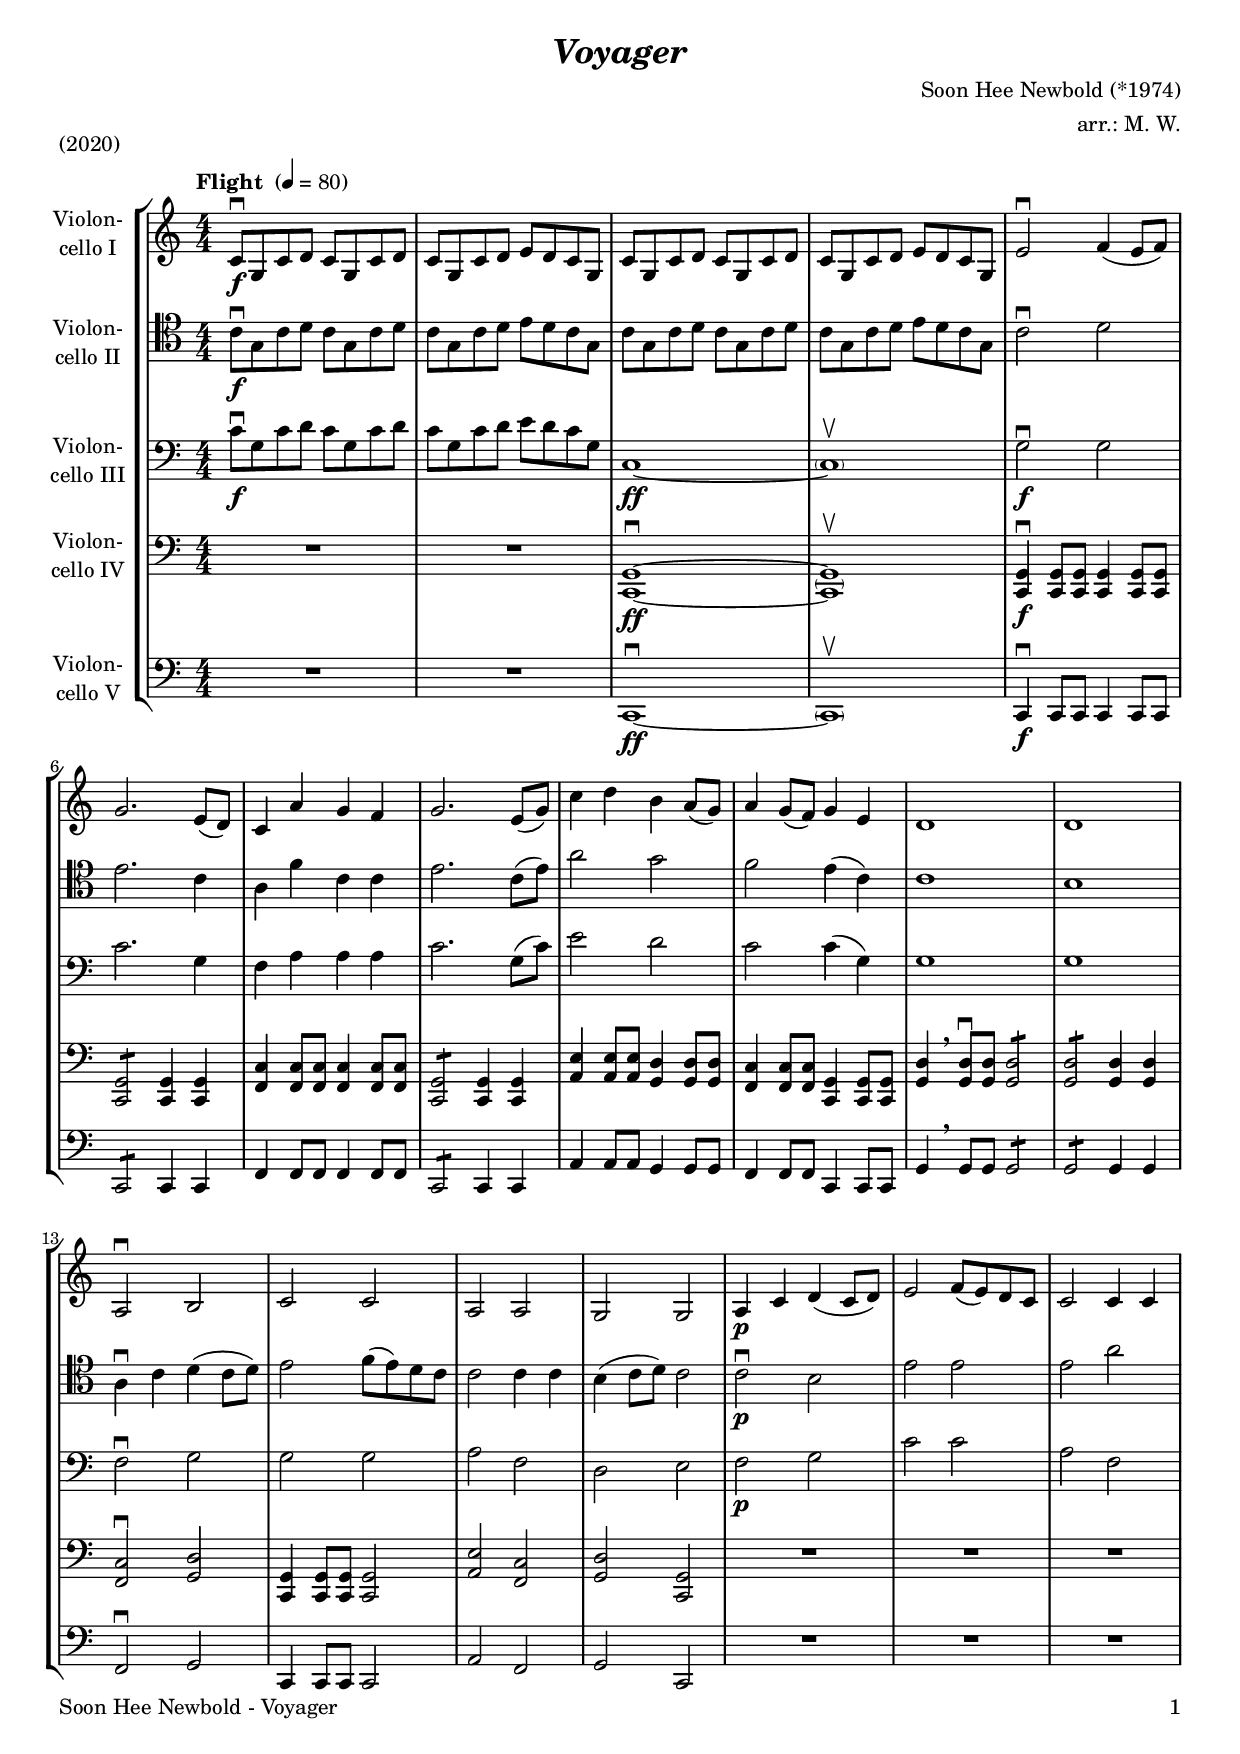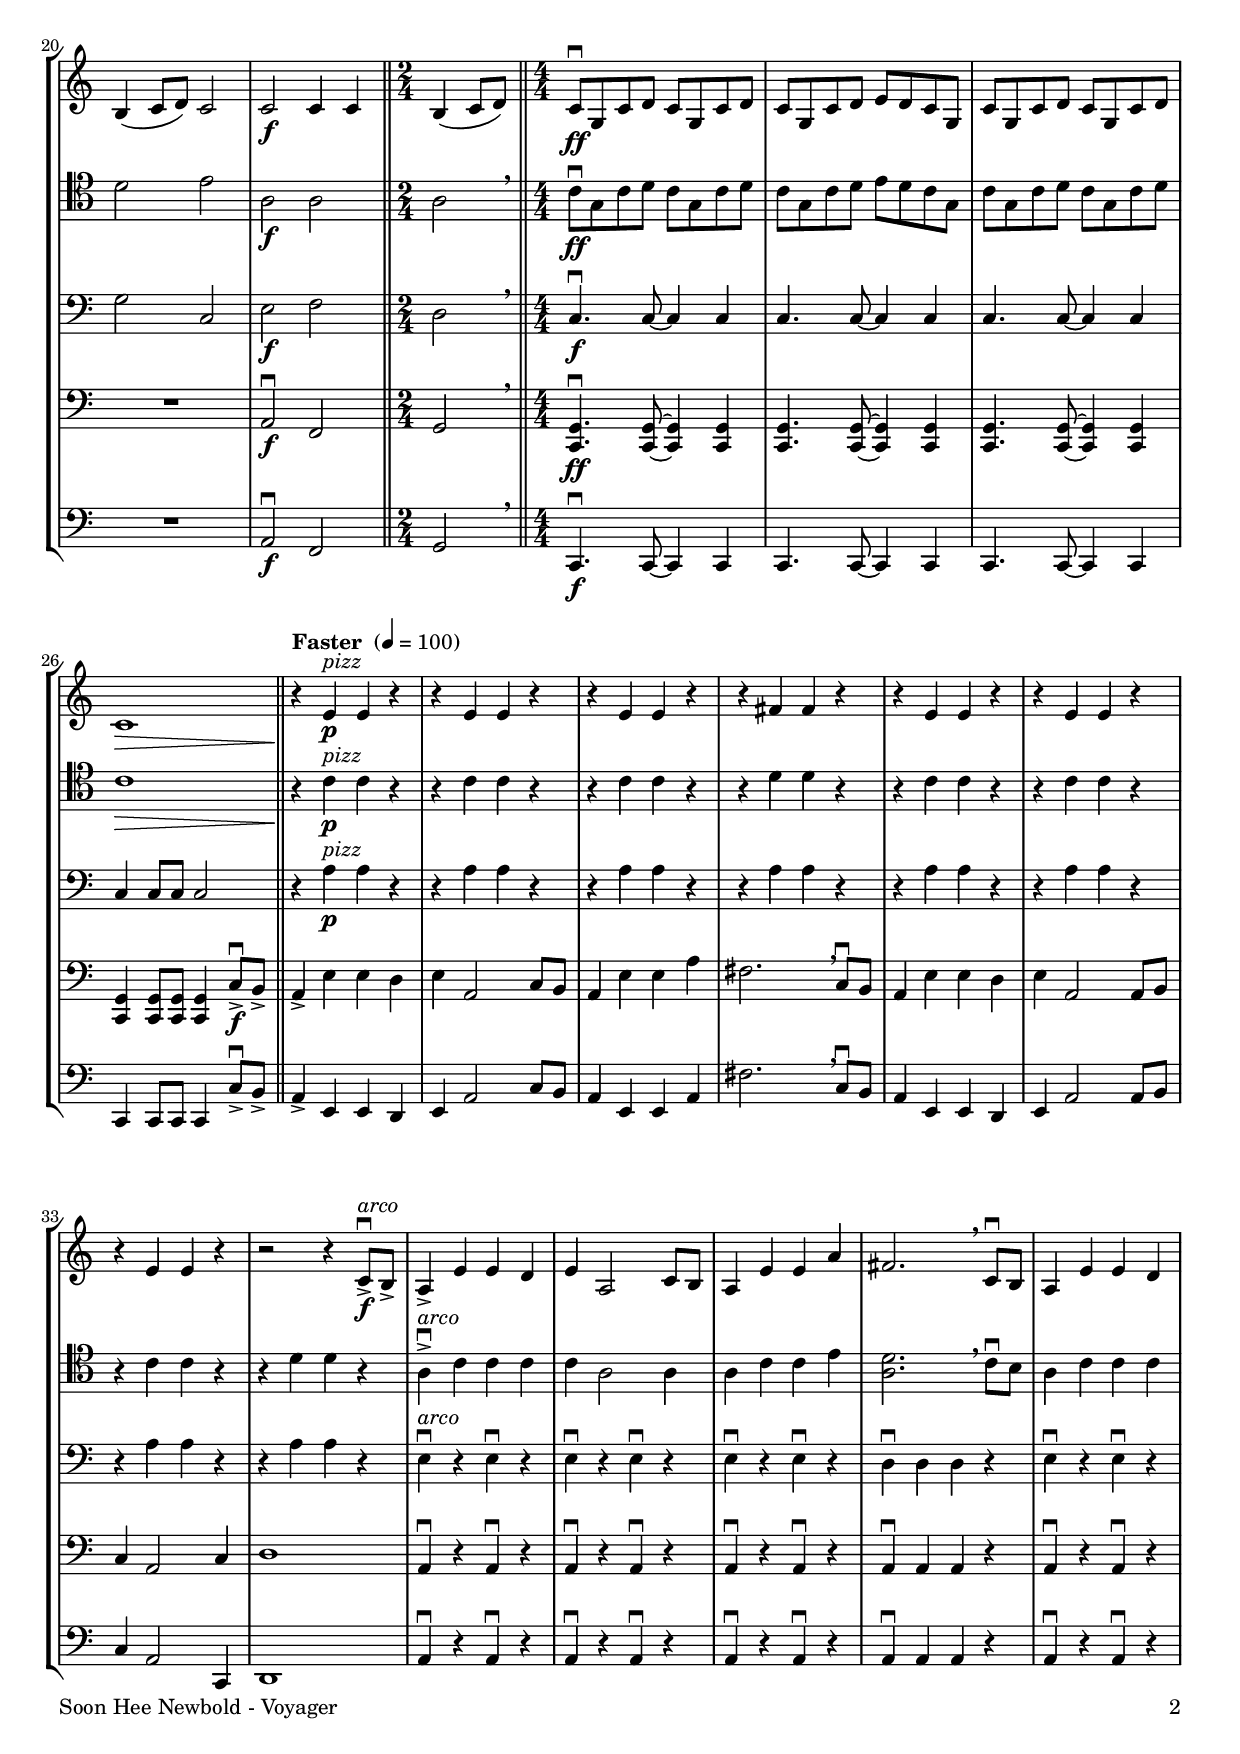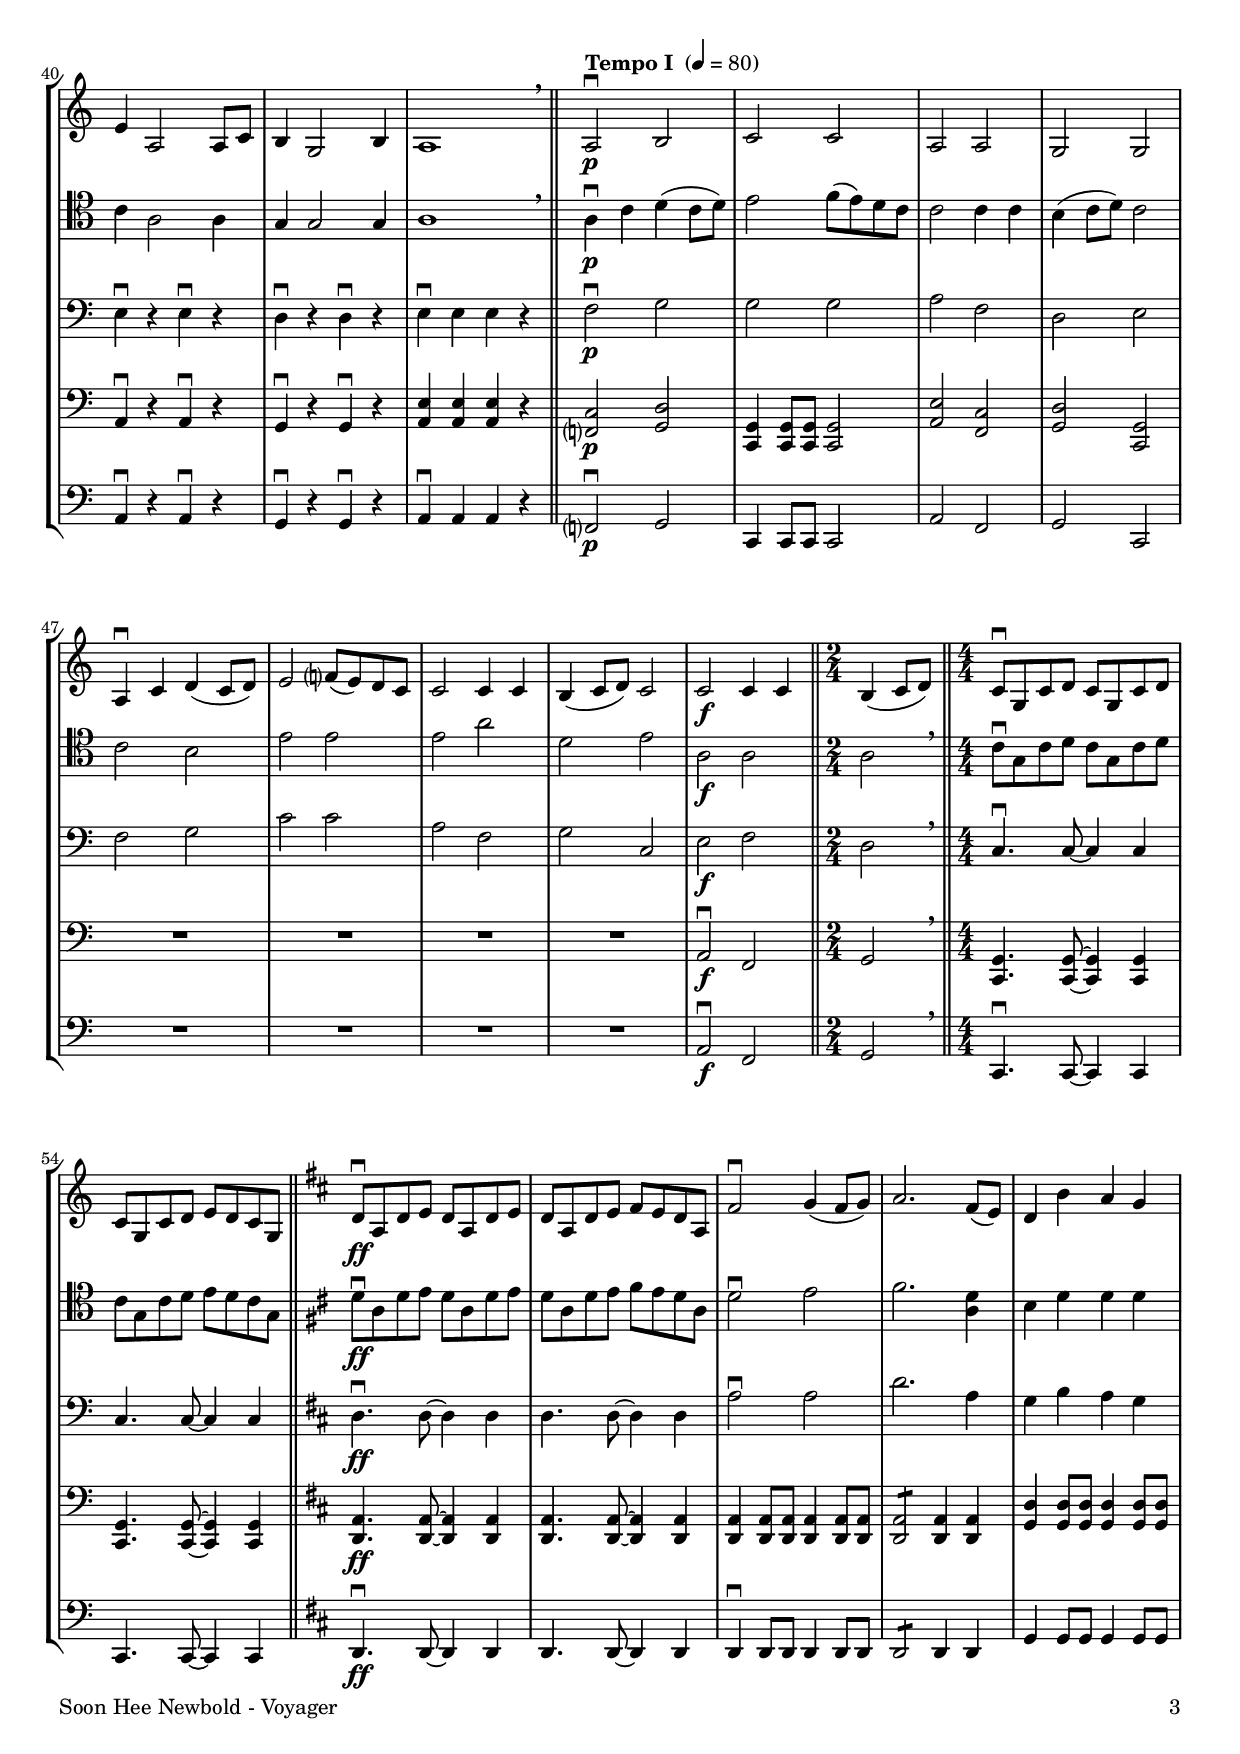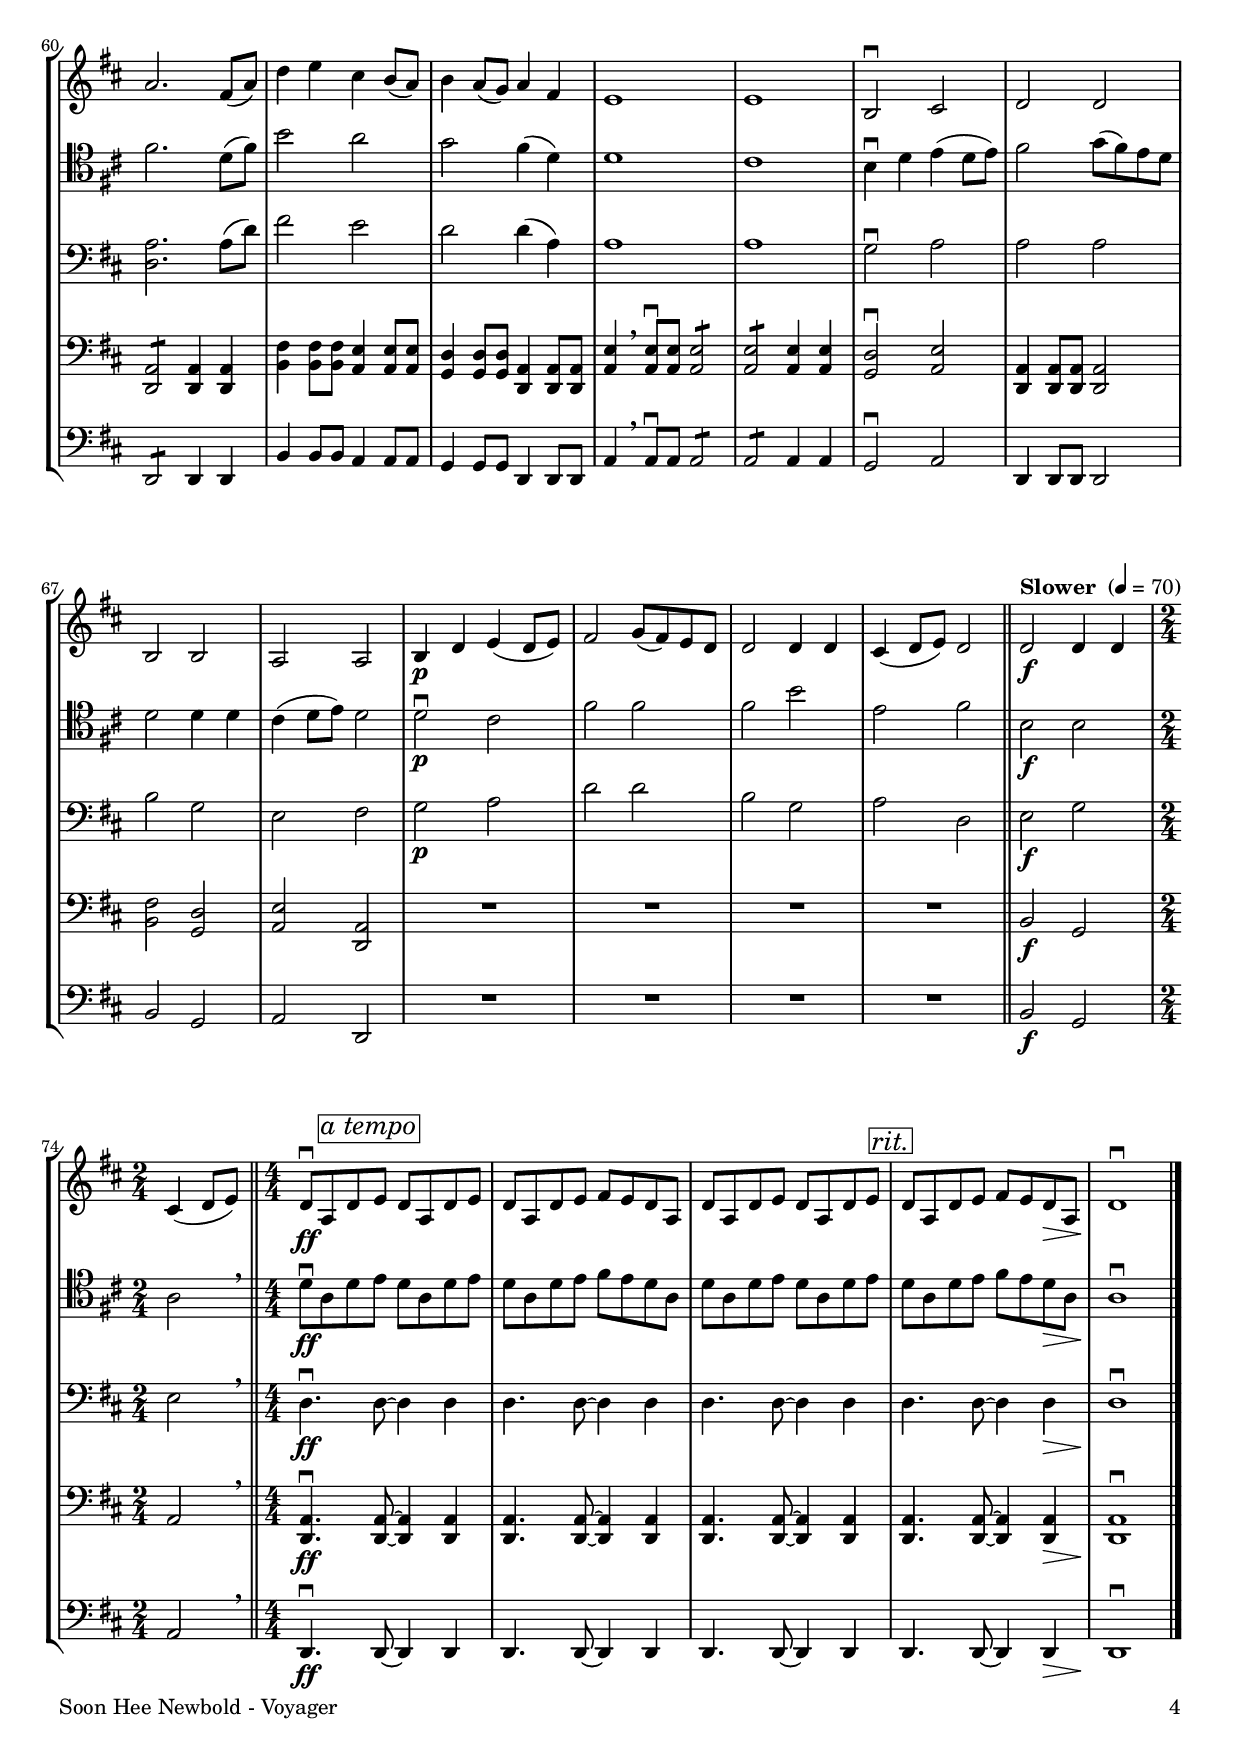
\version "2.20.2"
\include "deutsch.ly"

#(set-global-staff-size 18.5)

\header {
  title     = \markup \bold \italic "Voyager"
  composer  = "Soon Hee Newbold (*1974)"
  arranger  = "arr.: M. W."
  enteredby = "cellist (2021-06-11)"
  piece     = "(2020)"
}

voiceconsts = {
  \key c \major
  \time 4/4
  \clef "bass"
  \numericTimeSignature
  \compressEmptyMeasures
  % Set default beaming for all staves
%  \set Timing.beamExceptions = #'()
%  \set Timing.baseMoment     = #(ly:make-moment 1 4)
%  \set Timing.beatStructure  = #'(1 1 1)
  \tempo "Flight " 4=80
}

micl = "clarinet"
mifl = "flute"
miob = "oboe"
mifh = "french horn"
misx = "tenor sax"
mist = "string ensemble 1"
mivl = "violin"
miba = "cello"

arco = \markup \italic "arco"
atem = \mark \markup \box \italic "a tempo"
fast = { \bar "||" \tempo "Faster "  4=100 }
slow = { \bar "||" \tempo "Slower "  4=70 }
tepr = { \bar "||" \tempo "Tempo I " 4=80 }
pizz = \markup \italic "pizz"
rit  = \mark \markup \box \italic "rit."

va = \relative c' {
  \voiceconsts
  \clef "treble"

  c8\downbow\f g c d c g c d
  c g c d e d c g
  c g c d c g c d
  c g c d e d c g
  e'2\downbow f4( e8 f)

  g2. e8( d)
  c4 a' g f
  g2. e8( g)
  c4 d h a8( g)
  a4 g8( f) g4 e
  d1
  d

  a2\downbow h
  c c
  a a
  g g
  a4\p c d( c8 d)
  e2 f8( e) d c
  c2 c4 c

  h( c8 d) c2
  c\f c4 c \bar "||" \time 2/4
  h( c8 d) \bar "||" \time 4/4
  c\downbow\ff g c d c g c d
  c g c d e d c g
  c g c d c g c d
  c1\> \fast

  r4\! e^\pizz\p e r
  r e e r
  r e e r
  r fis fis r
  r e e r
  r e e r
  r e e r

  r2 r4 c8->^\arco\downbow\f h->
  a4-> e' e d
  e a,2 c8 h
  a4 e' e a
  fis2. \breathe c8\downbow h
  a4 e' e d
  e a,2 a8 c

  h4 g2 h4
  a1 \breathe \tepr
  a2\downbow\p h
  c c
  a a
  g g
  a4\downbow c d( c8 d)

  e2 f?8( e) d c
  c2 c4 c
  h( c8 d) c2
  c\f c4 c \bar "||" \time 2/4
  h( c8 d) \bar "||" \time 4/4
  c\downbow g c d c g c d
  c g c d e d c g \bar "||" \key d \major

  d'\downbow\ff a d e d a d e
  d a d e fis e d a
  fis'2\downbow g4( fis8 g)
  a2. fis8( e)
  d4 h' a g
  a2. fis8( a)

  d4 e cis h8( a)
  h4 a8( g) a4 fis
  e1
  e
  h2\downbow cis
  d d
  h h
  a a

  h4\p d e( d8 e)
  fis2 g8( fis) e d
  d2 d4 d
  cis( d8 e) d2 \slow
  d\f d4 d \time 2/4
  cis( d8 e) \bar "||" \time 4/4

  d8\downbow\ff a d \atem e d a d e
  d a d e fis e d a
  d a d e d a d e \rit
  d a d e fis e d\> a
  d1\downbow\! \bar "|."
}

vb = \relative c' {
  \voiceconsts
  \clef "tenor"
  
  c8\downbow\f g c d c g c d
  c g c d e d c g
  c g c d c g c d
  c g c d e d c g
  c2\downbow d

  e2. c4
  a f' c c
  e2. c8( e)
  a2 g
  f e4( c)
  c1
  h

  a4\downbow c d( c8 d)
  e2 f8( e) d c
  c2 c4 c
  h( c8 d) c2
  c\downbow\p h
  e e
  e a

  d, e
  a,\f a \bar "||" \time 2/4
  a \breathe \bar "||" \time 4/4
  c8\downbow\ff g c d c g c d
  c g c d e d c g
  c g c d c g c d
  c1\> \fast

  r4\! c^\pizz\p c r
  r c c r
  r c c r
  r d d r
  r c c r
  r c c r
  r c c r

  r d d r
  a->^\arco\downbow c c c
  c a2 a4
  a c c e
  <a, d>2. \breathe c8\downbow h
  a4 c c c
  c a2 a4

  g g2 g4
  a1 \breathe \tepr
  a4\downbow\p c d( c8 d)
  e2 f8( e) d c
  c2 c4 c
  h( c8 d) c2
  c h

  e e
  e a
  d, e
  a,\f a \bar "||" \time 2/4
  a \breathe \bar "||" \time 4/4
  c8\downbow g c d c g c d
  c g c d e d c g \bar "||" \key d \major

  d'\downbow\ff a d e d a d e
  d a d e fis e d a
  d2\downbow e
  fis2. <a, d>4
  h d d d
  fis2. d8( fis)

  h2 a
  g fis4( d)
  d1
  cis
  h4\downbow d e( d8 e)
  fis2 g8( fis) e d
  d2 d4 d
  cis( d8 e) d2

  d\downbow\p cis
  fis fis
  fis h
  e, fis \slow
  h,\f h \time 2/4
  a \breathe \bar "||" \time 4/4
  
  d8\downbow\ff a d \atem e d a d e
  d a d e fis e d a
  d a d e d a d e \rit
  d a d e fis e d\> a
  a1\downbow\! \bar "|."
}

vc = \relative c' {
  \voiceconsts

  c8\downbow\f g c d c g c d
  c g c d e d c g
  c,1~\ff
  \parenthesize c\upbow
  g'2\downbow\f g

  c2. g4
  f a a a
  c2. g8( c)
  e2 d
  c c4( g)
  g1
  g

  f2\downbow g
  g g
  a f
  d e
  f\p g
  c c
  a f

  g c,
  e\f f \bar "||" \time 2/4
  d \breathe \bar "||" \time 4/4
  c4.\downbow\f c8~ c4 c
  c4. c8~ c4 c
  c4. c8~ c4 c
  c c8 c c2 \fast

  r4 a'^\pizz\p a r
  r a a r
  r a a r
  r a a r
  r a a r
  r a a r
  r a a r

  r a a r
  e^\arco\downbow r e\downbow r
  e\downbow r e\downbow r
  e\downbow r e\downbow r
  d\downbow d d r
  e\downbow r e\downbow r
  e\downbow r e\downbow r

  d\downbow r d\downbow r
  e\downbow e e r \tepr
  f2\downbow\p g
  g g
  a f
  d e
  f g

  c c
  a f
  g c,
  e\f f \bar "||" \time 2/4
  d \breathe \bar "||" \time 4/4
  c4.\downbow c8~ c4 c
  c4. c8~ c4 c \bar "||" \key d \major

  d4.\downbow\ff d8~ d4 d
  d4. d8~ d4 d
  a'2\downbow a
  d2. a4
  g h a g
  <d a'>2. a'8( d)

  fis2 e
  d d4( a)
  a1
  a
  g2\downbow a
  a a
  h g
  e fis

  g\p a
  d d
  h g
  a d, \slow
  e\f g \time 2/4
  e \breathe \bar "||" \time 4/4

  d4.\downbow\ff \atem d8~ d4 d
  d4. d8~ d4 d
  d4. d8~ d4 d \rit
  d4. d8~ d4 d\>
  d1\downbow\! \bar "|."
}

vd = \relative c, {
  \voiceconsts

  R1*2
  <c g'>1~\downbow\ff
  \parenthesize <c g'>\upbow
  <c g'>4\downbow\f <c g'>8 <c g'> <c g'>4 <c g'>8 <c g'>

  \repeat tremolo 4 <c g'> <c g'>4 <c g'>
  <f c'> <f c'>8 <f c'> <f c'>4 <f c'>8 <f c'>
  \repeat tremolo 4 <c g'> <c g'>4 <c g'>
  <a' e'> <a e'>8 <a e'> <g d'>4 <g d'>8 <g d'>
  <f c'>4 <f c'>8 <f c'> <c g'>4 <c g'>8 <c g'>

  <g' d'>4 \breathe <g d'>8\downbow <g d'> \repeat tremolo 4 <g d'>
  \repeat tremolo 4 <g d'> <g d'>4 <g d'>

  <f c'>2\downbow <g d'>
  <c, g'>4 <c g'>8 <c g'> <c g'>2
  <a' e'> <f c'>
  <g d'> <c, g'>
  R1*4

  a'2\downbow\f f \bar "||" \time 2/4
  g \breathe \bar "||" \time 4/4
  <c, g'>4.\downbow\ff <c g'>8~ <c g'>4 <c g'>
  <c g'>4. <c g'>8~ <c g'>4 <c g'>
  <c g'>4. <c g'>8~ <c g'>4 <c g'>
  <c g'> <c g'>8 <c g'> <c g'>4 c'8->\downbow\f h-> \fast

  a4-> e' e d
  e a,2 c8 h
  a4 e' e a
  fis2. \breathe c8\downbow h
  a4 e' e d
  e a,2 a8 h
  c4 a2 c4

  d1
  a4\downbow r a\downbow r
  a\downbow r a\downbow r
  a\downbow r a\downbow r
  a\downbow a a r
  a\downbow r a\downbow r
  a\downbow r a\downbow r

  g\downbow r g\downbow r
  <a e'> <a e'> <a e'> r \tepr
  <f? c'>2\p <g d'>
  <c, g'>4 <c g'>8 <c g'> <c g'>2
  <a' e'> <f c'>
  <g d'> <c, g'>
  R1*4

  a'2\downbow\f f \bar "||" \time 2/4
  g \breathe \bar "||" \time 4/4
  <c, g'>4. <c g'>8~ <c g'>4 <c g'>
  <c g'>4. <c g'>8~ <c g'>4 <c g'> \bar "||" \key d \major

  <d a'>4.\ff <d a'>8~ <d a'>4 <d a'>
  <d a'>4. <d a'>8~ <d a'>4 <d a'>
  <d a'>4 <d a'>8 <d a'> <d a'>4 <d a'>8 <d a'>
  \repeat tremolo 4 <d a'> <d a'>4 <d a'>
  <g d'> <g d'>8 <g d'> <g d'>4 <g d'>8 <g d'>
  \repeat tremolo 4 <d a'> <d a'>4 <d a'>

  <h' fis'> <h fis'>8 <h fis'> <a e'>4 <a e'>8 <a e'>
  <g d'>4 <g d'>8 <g d'> <d a'>4 <d a'>8 <d a'>
  <a' e'>4 \breathe <a e'>8\downbow <a e'> \repeat tremolo 4 <a e'>
  \repeat tremolo 4 <a e'> <a e'>4 <a e'>
  <g d'>2\downbow <a e'>
  <d, a'>4 <d a'>8 <d a'> <d a'>2
  <h' fis'> <g d'>
  <a e'> <d, a'>

  R1*4 \slow
  h'2\f g \time 2/4
  a \breathe \bar "||" \time 4/4

  <d, a'>4.\downbow\ff \atem <d a'>8~ <d a'>4 <d a'>
  <d a'>4. <d a'>8~ <d a'>4 <d a'>
  <d a'>4. <d a'>8~ <d a'>4 <d a'>
  <d a'>4. <d a'>8~ <d a'>4 <d a'>\>
  <d a'>1\downbow\! \bar "|."
}

ve = \relative c, {
  \voiceconsts

  R1*2
  c1~\downbow\ff
  \parenthesize c\upbow
  c4\downbow\f c8 c c4 c8 c

  \repeat tremolo 4 c c4 c
  f f8 f f4 f8 f
  \repeat tremolo 4 c c4 c
  a' a8 a g4 g8 g
  f4 f8 f c4 c8 c
  g'4 \breathe g8 g \repeat tremolo 4 g
  \repeat tremolo 4 g g4 g

  f2\downbow g
  c,4 c8 c c2
  a' f
  g c,
  R1*4

  a'2\downbow\f f \bar "||" \time 2/4
  g \breathe \bar "||" \time 4/4
  c,4.\downbow\f c8~ c4 c
  c4. c8~ c4 c
  c4. c8~ c4 c
  c4 c8 c c4 c'8->\downbow h-> \fast

  a4-> e e d
  e a2 c8 h
  a4 e e a
  fis'2. \breathe c8\downbow h
  a4 e e d
  e a2 a8 h
  c4 a2 c,4

  d1
  a'4\downbow r a\downbow r
  a\downbow r a\downbow r
  a\downbow r a\downbow r
  a\downbow a a r
  a\downbow r a\downbow r
  a\downbow r a\downbow r

  g\downbow r g\downbow r
  a\downbow a a r \tepr
  f?2\downbow\p g
  c,4 c8 c c2
  a' f
  g c,
  R1*4

  a'2\downbow\f f \bar "||" \time 2/4
  g \breathe \bar "||" \time 4/4
  c,4.\downbow c8~ c4 c
  c4. c8~ c4 c \bar "||" \key d \major

  d4.\downbow\ff d8~ d4 d
  d4. d8~ d4 d
  d\downbow d8 d d4 d8 d
  \repeat tremolo 4 d d4 d
  g4 g8 g g4 g8 g
  \repeat tremolo 4 d d4 d

  h'4 h8 h a4 a8 a
  g4 g8 g d4 d8 d
  a'4 \breathe a8\downbow a \repeat tremolo 4 a
  \repeat tremolo 4 a a4 a
  g2\downbow a
  d,4 d8 d d2
  h' g
  a d,

  R1*4 \slow
  h'2\f g \time 2/4
  a \breathe \bar "||" \time 4/4

  d,4.\downbow\ff \atem d8~ d4 d
  d4. d8~ d4 d
  d4. d8~ d4 d
  d4. d8~ d4 d\>
  d1\downbow\! \bar "|."
}


music = \new StaffGroup <<
      \new Staff {
	\set Staff.midiInstrument = \miba
	\set Staff.instrumentName = \markup \center-column { "Violon-" "cello I" }
	\transpose c c { \va }
      }

      \new Staff {
	\set Staff.midiInstrument = \miba
	\set Staff.instrumentName = \markup \center-column { "Violon-" "cello II" }
	\transpose c c { \vb }
      }

      \new Staff {
	\set Staff.midiInstrument = \miba
	\set Staff.instrumentName = \markup \center-column { "Violon-" "cello III" }
	\transpose c c { \vc }
      }

      \new Staff {
	\set Staff.midiInstrument = \miba
	\set Staff.instrumentName = \markup \center-column { "Violon-" "cello IV" }
	\transpose c c { \vd }
      }

      \new Staff {
	\set Staff.midiInstrument = \miba
	\set Staff.instrumentName = \markup \center-column { "Violon-" "cello V" }
	\transpose c c { \ve }
      }
>>

\book {
   \paper {
    print-page-number = ##t
    print-first-page-number = ##t
    ragged-last-bottom = ##f
    oddHeaderMarkup = \markup \null
    evenHeaderMarkup = \markup \null
    oddFooterMarkup = \markup {
      \fill-line {
        \on-the-fly #print-page-number-check-first
        "Soon Hee Newbold - Voyager" \fromproperty #'page:page-number-string
      }
    }
    evenFooterMarkup = \oddFooterMarkup
  } \score {
    \music
    \layout {}
  }

  \score {
    \unfoldRepeats \music

    \midi {
      \context {
        \Score
      }
    }
  }
}